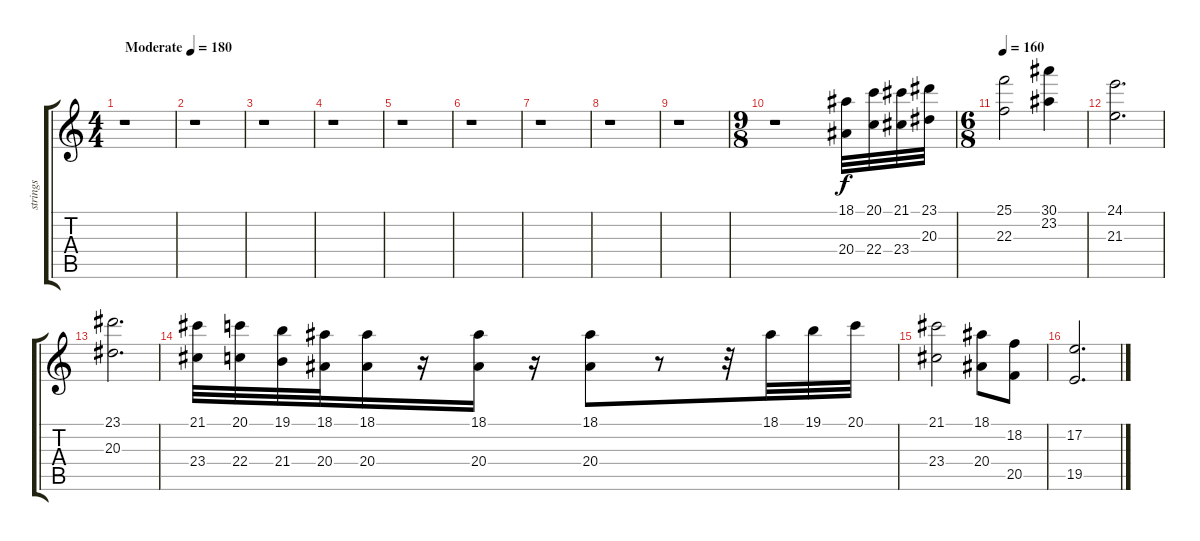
\track ("strings" "strings") {instrument stringensemble1}
\staff {score tabs}
\tuning (E4 B3 G3 D3 A2 E2) {hide}
\ts (4 4)
\tempo (180 "Moderate")
\clef g2
\ks c
r.1{dy f instrument stringensemble1} |
r.1 |
r.1 |
r.1 |
r.1 |
r.1 |
r.1 |
r.1 |
r.1 |
\ts (9 8)
r.1 (18.1 20.4).32 (20.1 22.4).32 (21.1 23.4).32 (23.1 20.3).32 |
\ts (6 8)
\tempo 160
(25.1 22.3).2 (30.1 23.2).4 |
(24.1 21.3).2{d} |
(23.1 20.3).2{d} |
(21.1 23.4).32 (20.1 22.4).32 (19.1 21.4).32 (18.1 20.4).32 (18.1 20.4).16 r.16 (18.1 20.4).16 r.16 (18.1 20.4).8 r.8 r.32 18.1.32 19.1.32 20.1.32 |
(21.1 23.4).2 (18.1 20.4).8 (18.2 20.5).8 |
(17.2 19.5).2{d}
